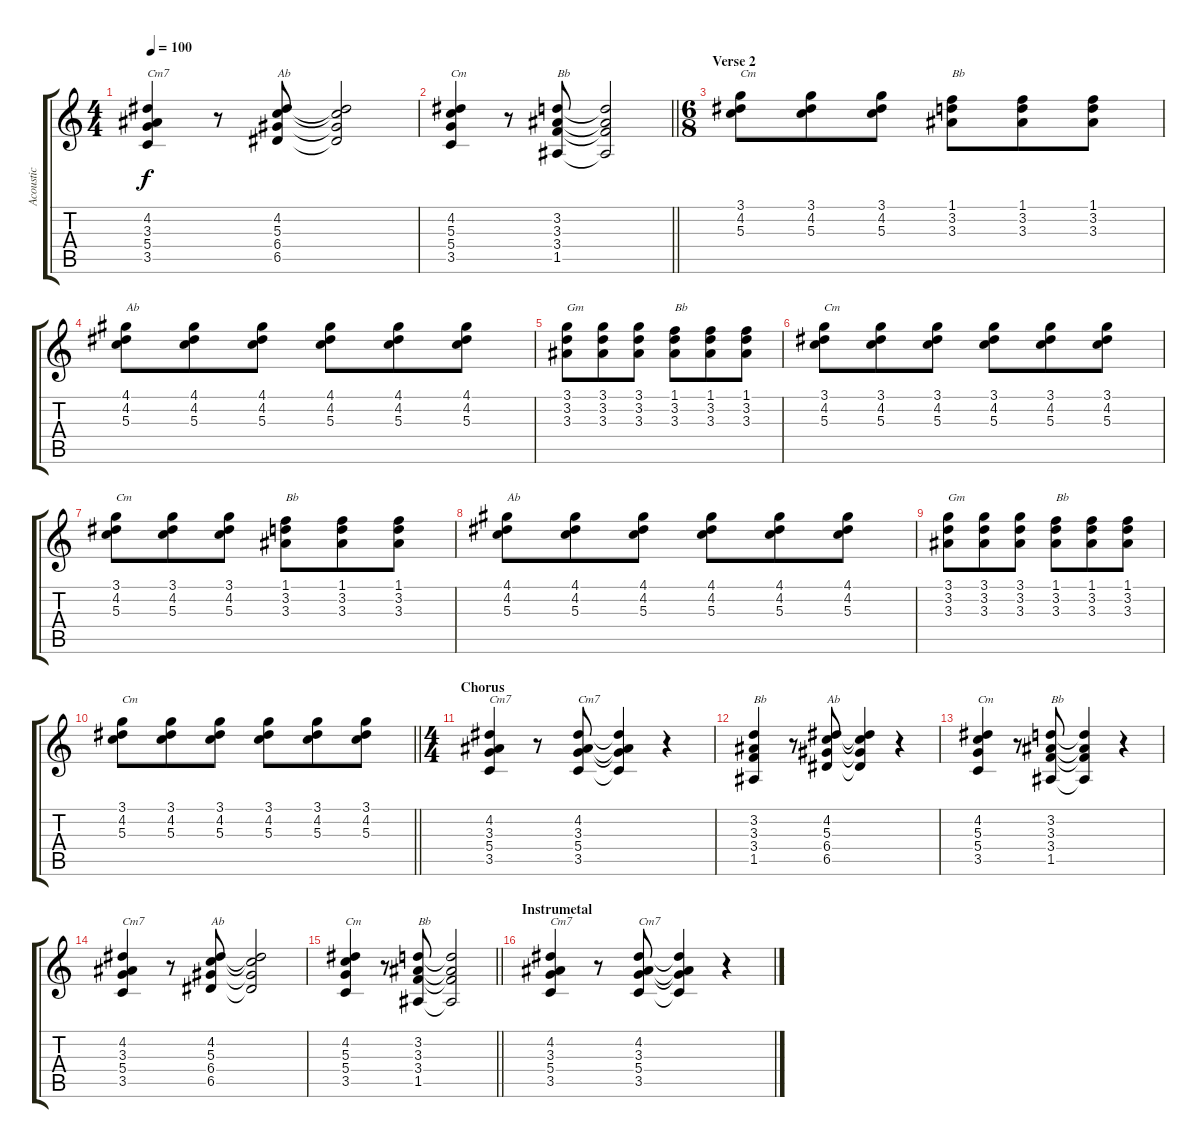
\track ("Acoustic" "Acoustic") {instrument acousticguitarsteel}
\staff {score tabs}
\tuning (E4 B3 G3 D3 A2 E2) {hide}
\ts (4 4)
\tempo 100
\clef g2
\ks c
(4.2 3.3 5.4 3.5).4{txt "Cm7" dy f} r.8 (4.2 5.3 6.4 6.5).8{txt "Ab"} (4.2{t} 5.3{t} 6.4{t} 6.5{t}).2 |
\barLineRight lightlight
(4.2 5.3 5.4 3.5).4{txt "Cm"} r.8 (3.2 3.3 3.4 1.5).8{txt "Bb"} (3.2{t} 3.3{t} 3.4{t} 1.5{t}).2 |
\ts (6 8)
\section ("" "Verse 2")
(3.1 4.2 5.3).8{txt "Cm" volume 3} (3.1 4.2 5.3).8 (3.1 4.2 5.3).8 (1.1 3.2 3.3).8{txt "Bb"} (1.1 3.2 3.3).8 (1.1 3.2 3.3).8 |
(4.1 4.2 5.3).8{txt "Ab"} (4.1 4.2 5.3).8 (4.1 4.2 5.3).8 (4.1 4.2 5.3).8 (4.1 4.2 5.3).8 (4.1 4.2 5.3).8 |
(3.1 3.2 3.3).8{txt "Gm"} (3.1 3.2 3.3).8 (3.1 3.2 3.3).8 (1.1 3.2 3.3).8{txt "Bb"} (1.1 3.2 3.3).8 (1.1 3.2 3.3).8 |
(3.1 4.2 5.3).8{txt "Cm"} (3.1 4.2 5.3).8 (3.1 4.2 5.3).8 (3.1 4.2 5.3).8 (3.1 4.2 5.3).8 (3.1 4.2 5.3).8 |
(3.1 4.2 5.3).8{txt "Cm"} (3.1 4.2 5.3).8 (3.1 4.2 5.3).8 (1.1 3.2 3.3).8{txt "Bb"} (1.1 3.2 3.3).8 (1.1 3.2 3.3).8 |
(4.1 4.2 5.3).8{txt "Ab"} (4.1 4.2 5.3).8 (4.1 4.2 5.3).8 (4.1 4.2 5.3).8 (4.1 4.2 5.3).8 (4.1 4.2 5.3).8 |
(3.1 3.2 3.3).8{txt "Gm"} (3.1 3.2 3.3).8 (3.1 3.2 3.3).8 (1.1 3.2 3.3).8{txt "Bb"} (1.1 3.2 3.3).8 (1.1 3.2 3.3).8 |
\barLineRight lightlight
(3.1 4.2 5.3).8{txt "Cm"} (3.1 4.2 5.3).8 (3.1 4.2 5.3).8 (3.1 4.2 5.3).8 (3.1 4.2 5.3).8 (3.1 4.2 5.3).8 |
\ts (4 4)
\section ("" "Chorus")
(4.2 3.3 5.4 3.5).4{txt "Cm7" volume 4} r.8 (4.2 3.3 5.4 3.5).8{txt "Cm7"} (4.2{t} 3.3{t} 5.4{t} 3.5{t}).4 r.4 |
(3.2 3.3 3.4 1.5).4{txt "Bb"} r.8 (4.2 5.3 6.4 6.5).8{txt "Ab"} (4.2{t} 5.3{t} 6.4{t} 6.5{t}).4 r.4 |
(4.2 5.3 5.4 3.5).4{txt "Cm"} r.8 (3.2 3.3 3.4 1.5).8{txt "Bb"} (3.2{t} 3.3{t} 3.4{t} 1.5{t}).4 r.4 |
(4.2 3.3 5.4 3.5).4{txt "Cm7"} r.8 (4.2 5.3 6.4 6.5).8{txt "Ab"} (4.2{t} 5.3{t} 6.4{t} 6.5{t}).2 |
\barLineRight lightlight
(4.2 5.3 5.4 3.5).4{txt "Cm"} r.8 (3.2 3.3 3.4 1.5).8{txt "Bb"} (3.2{t} 3.3{t} 3.4{t} 1.5{t}).2 |
\section ("" "Instrumetal")
(4.2 3.3 5.4 3.5).4{txt "Cm7" volume 4} r.8 (4.2 3.3 5.4 3.5).8{txt "Cm7"} (4.2{t} 3.3{t} 5.4{t} 3.5{t}).4 r.4
